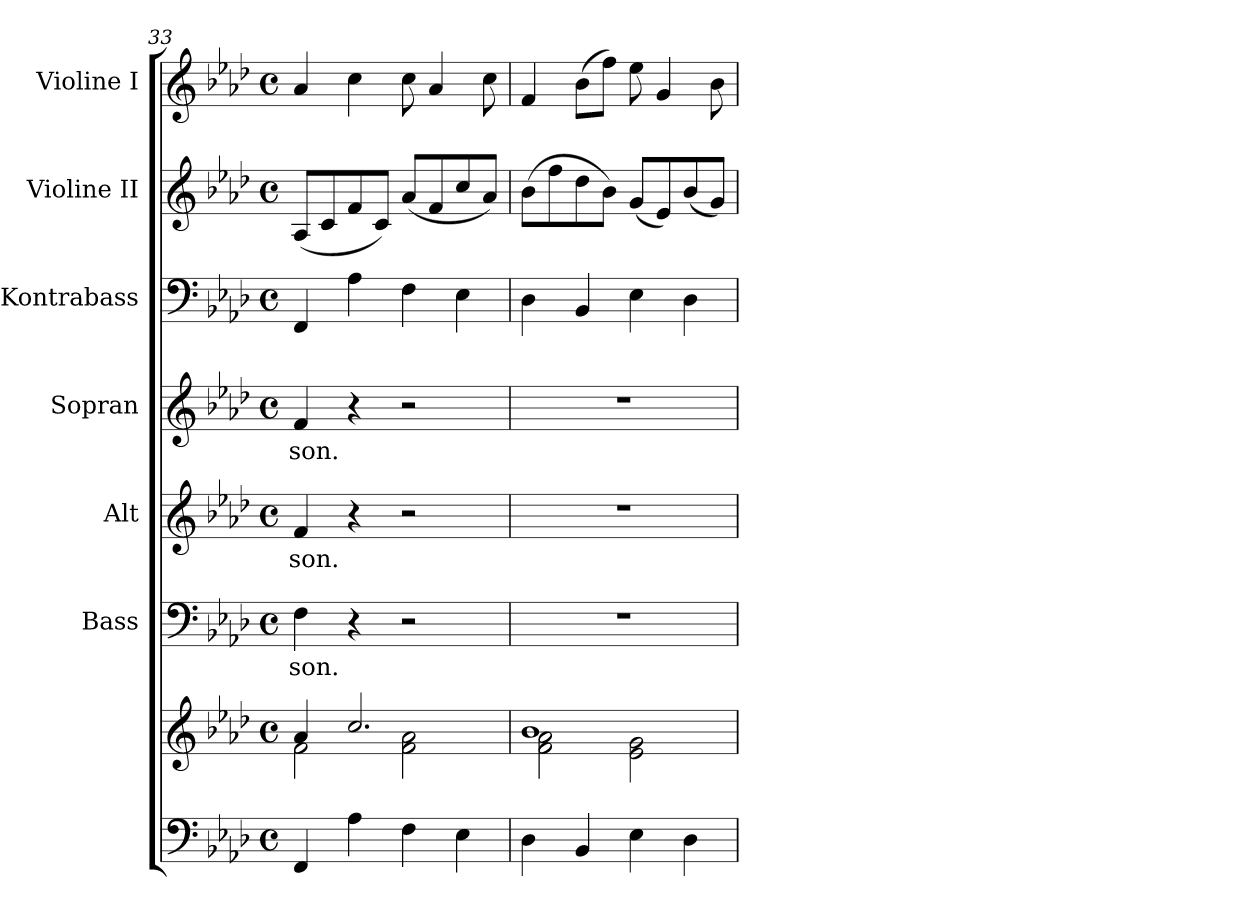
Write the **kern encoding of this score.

**kern	**kern	**kern	**text	**kern	**text	**kern	**text	**kern	**kern	**kern
*part7	*part7	*part6	*part6	*part5	*part5	*part4	*part4	*part3	*part2	*part1
*staff8	*staff7	*staff6	*staff6	*staff5	*staff5	*staff4	*staff4	*staff3	*staff2	*staff1
*	*	*I"Bass	*	*I"Alt	*	*I"Sopran	*	*I"Kontrabass	*I"Violine II	*I"Violine I
*	*	*I'B.	*	*I'A.	*	*I'S.	*	*I'Kb.	*I'Vl. II	*I'Vl. I
*clefF4	*clefG2	*clefF4	*	*clefG2	*	*clefG2	*	*clefF4	*clefG2	*clefG2
*	*	*	*	*	*	*	*	*ITrd7c12	*	*
*k[b-e-a-d-]	*k[b-e-a-d-]	*k[b-e-a-d-]	*	*k[b-e-a-d-]	*	*k[b-e-a-d-]	*	*k[b-e-a-d-]	*k[b-e-a-d-]	*k[b-e-a-d-]
*A-:	*A-:	*A-:	*	*A-:	*	*A-:	*	*A-:	*A-:	*A-:
*M4/4	*M4/4	*M4/4	*	*M4/4	*	*M4/4	*	*M4/4	*M4/4	*M4/4
*met(c)	*met(c)	*met(c)	*	*met(c)	*	*met(c)	*	*met(c)	*met(c)	*met(c)
=33	=33	=33	=33	=33	=33	=33	=33	=33	=33	=33
*	*^	*	*	*	*	*	*	*	*	*
!	!	!	!	!LO:LY:b	!	!LO:LY:b	!	!LO:LY:b	!	!	!
4FF/	4a-/	2f\	4F\	-son.	4f/	-son.	4f/	-son.	4FFF/	(<8A-/L	4a-/
.	.	.	.	.	.	.	.	.	.	8c/	.
4A-\	2.cc/	.	4r	.	4r	.	4r	.	4AA-\	8f/	4cc\
.	.	.	.	.	.	.	.	.	.	8c/J)	.
4F\	.	2f\ 2a-\	2r	.	2r	.	2r	.	4FF\	(<8a-/L	8cc\
.	.	.	.	.	.	.	.	.	.	8f/	4a-/
4E-\	.	.	.	.	.	.	.	.	4EE-\	8cc/	.
.	.	.	.	.	.	.	.	.	.	8a-/J)	8cc\
=34	=34	=34	=34	=34	=34	=34	=34	=34	=34	=34	=34
4D-\	1b-	2f\ 2a-\	1r	.	1r	.	1r	.	4DD-\	(>8b-\L	4f/
.	.	.	.	.	.	.	.	.	.	8ff\	.
4BB-/	.	.	.	.	.	.	.	.	4BBB-/	8dd-\	(>8b-\L
.	.	.	.	.	.	.	.	.	.	8b-\J)	8ff\J)
4E-\	.	2e-\ 2g\	.	.	.	.	.	.	4EE-\	(<8g/L	8ee-\
.	.	.	.	.	.	.	.	.	.	8e-/)	4g/
4D-\	.	.	.	.	.	.	.	.	4DD-\	(<8b-/	.
.	.	.	.	.	.	.	.	.	.	8g/J)	8b-\
*	*v	*v	*	*	*	*	*	*	*	*	*
=	=	=	=	=	=	=	=	=	=	=
*-	*-	*-	*-	*-	*-	*-	*-	*-	*-	*-
